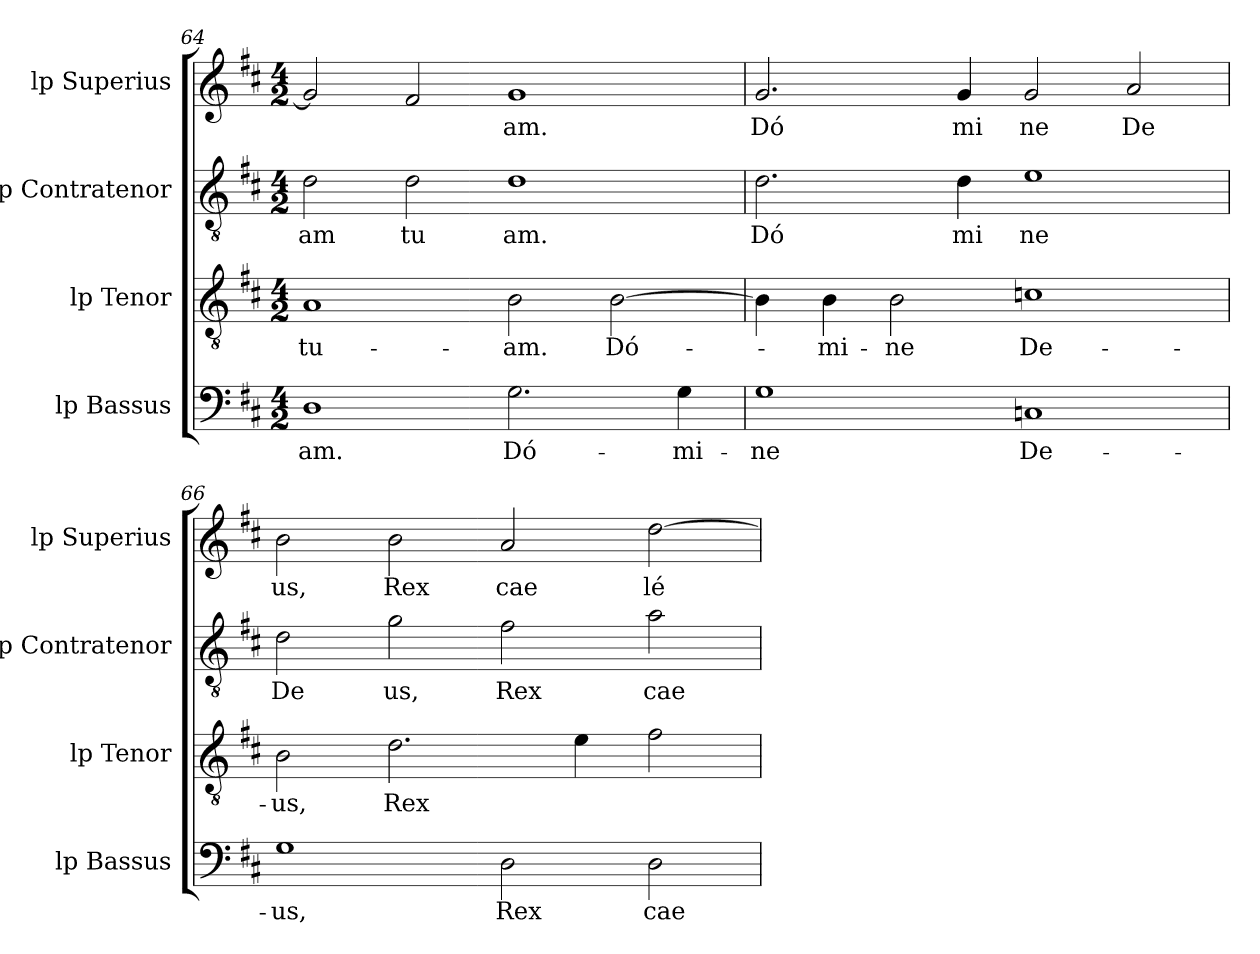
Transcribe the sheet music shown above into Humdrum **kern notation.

**kern	**text	**kern	**text	**kern	**text	**kern	**text
*part4	*part4	*part3	*part3	*part2	*part2	*part1	*part1
*staff4	*staff4	*staff3	*staff3	*staff2	*staff2	*staff1	*staff1
*I"lp Bassus	*	*I"lp Tenor	*	*I"lp Contratenor	*	*I"lp Superius	*
*I'lp Bassus	*	*I'lp Tenor	*	*I'lp Contratenor	*	*I'lp Superius	*
*clefF4	*	*clefGv2	*	*clefGv2	*	*clefG2	*
*k[f#c#]	*	*k[f#c#]	*	*k[f#c#]	*	*k[f#c#]	*
*D:	*	*D:	*	*D:	*	*D:	*
*M4/2	*	*M4/2	*	*M4/2	*	*M4/2	*
=64	=64	=64	=64	=64	=64	=64	=64
!	!LO:LY:b:cj	!	!LO:LY:b:cj	!	!LO:LY:b:cj	!	!
1D	-am.	1A	tu-	2d\	am	2g/]	.
!	!	!	!	!	!LO:LY:b:cj	!	!
.	.	.	.	2d\	tu	2f#/	.
!	!LO:LY:b:cj	!	!LO:LY:b:cj	!	!LO:LY:b:cj	!	!LO:LY:b:cj
2.G\	Dó-	2B\	-am.	1d	am.	1g	am.
!	!	!	!LO:LY:b:cj	!	!	!	!
.	.	[>2B\	Dó-	.	.	.	.
!	!LO:LY:b:cj	!	!	!	!	!	!
4G\	-mi-	.	.	.	.	.	.
=65	=65	=65	=65	=65	=65	=65	=65
!	!LO:LY:b:cj	!	!	!	!LO:LY:b:cj	!	!LO:LY:b:cj
1G	-ne	4B\]	.	2.d\	Dó	2.g/	Dó
!	!	!	!LO:LY:b:cj	!	!	!	!
.	.	4B\	-mi-	.	.	.	.
!	!	!	!LO:LY:b:cj	!	!	!	!
.	.	2B\	-ne	.	.	.	.
!	!	!	!	!	!LO:LY:b:cj	!	!LO:LY:b:cj
.	.	.	.	4d\	mi	4g/	mi
!	!LO:LY:b:cj	!	!LO:LY:b:cj	!	!LO:LY:b:cj	!	!LO:LY:b:cj
1Cn	De-	1cn	De-	1e	ne	2g/	ne
!	!	!	!	!	!	!	!LO:LY:b:cj
.	.	.	.	.	.	2a/	De
!!LO:PB:g=z
=66	=66	=66	=66	=66	=66	=66	=66
!	!LO:LY:b:cj	!	!LO:LY:b:cj	!	!LO:LY:b:cj	!	!LO:LY:b:cj
1G	-us,	2B\	-us,	2d\	De	2b\	us,
!	!	!	!LO:LY:b	!	!LO:LY:b:cj	!	!LO:LY:b:cj
.	.	2.d\	Rex	2g\	us,	2b\	Rex
!	!LO:LY:b:cj	!	!	!	!LO:LY:b:cj	!	!LO:LY:b:cj
2D\	Rex	.	.	2f#\	Rex	2a/	cae
.	.	4e\	.	.	.	.	.
!	!LO:LY:b:cj	!	!	!	!LO:LY:b:cj	!	!LO:LY:b:cj
2D\	cae-	2f#\	.	2a\	cae	[>2dd\	lé
=	=	=	=	=	=	=	=
*-	*-	*-	*-	*-	*-	*-	*-
